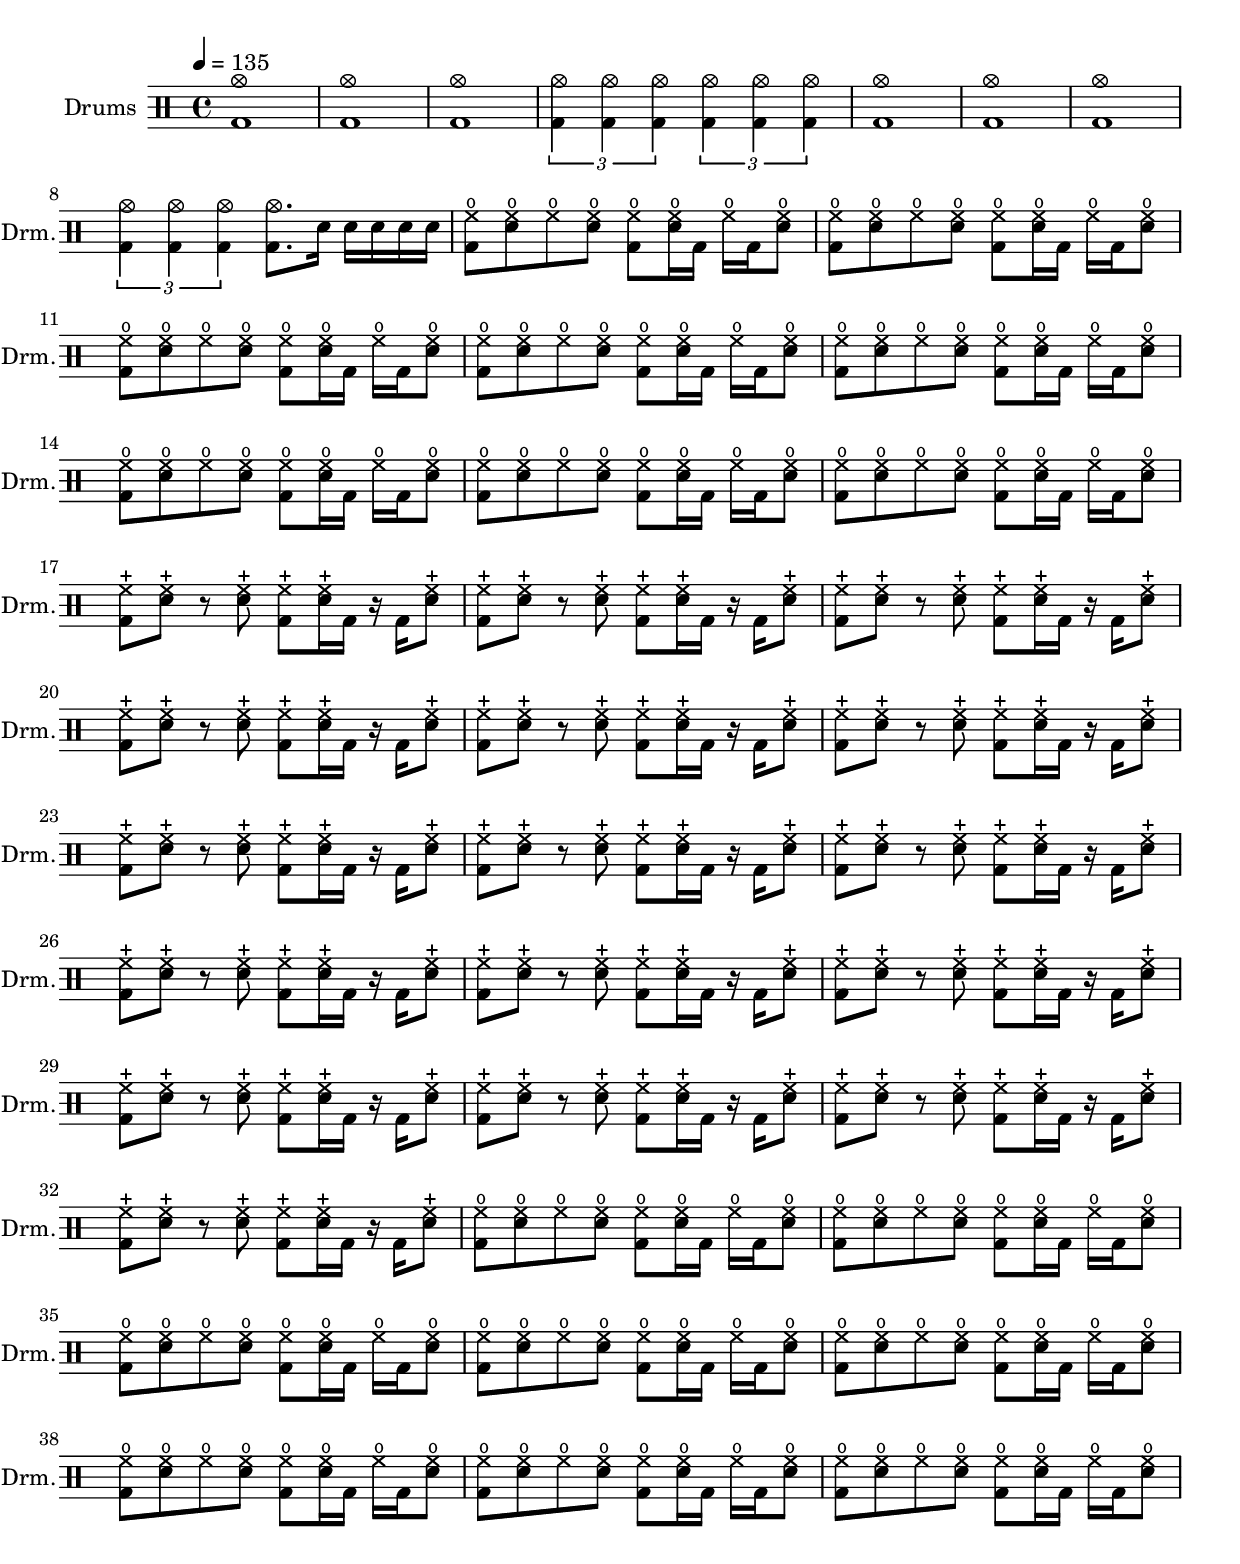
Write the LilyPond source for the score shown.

\new DrumStaff \with {
  instrumentName = "Drums"
  shortInstrumentName = "Drm."
} \drummode {
  \tempo 4 = 135

  \repeat unfold 3 { <bd cymc>1 }
  \repeat unfold 2 { \tuplet 3/2 { <bd cymc>4 4 4} }
  \repeat unfold 3 { <bd cymc>1 }
  \tuplet 3/2 { <bd cymc>4 4 4} <bd cymc>8. sn16 16 16 16 16

  \repeat unfold 8 {
    <bd hho>8 <sn hho> hho <sn hho> <bd hho> <sn hho>16 bd hho bd <sn hho>8
  }

  \repeat unfold 16 {
    <bd hhc>8 <sn hhc> r <sn hhc> <bd hhc> <sn hhc>16 bd r bd <sn hhc>8
  }

  \repeat unfold 8 {
    <bd hho>8 <sn hho> hho <sn hho> <bd hho> <sn hho>16 bd hho bd <sn hho>8
  }
}
